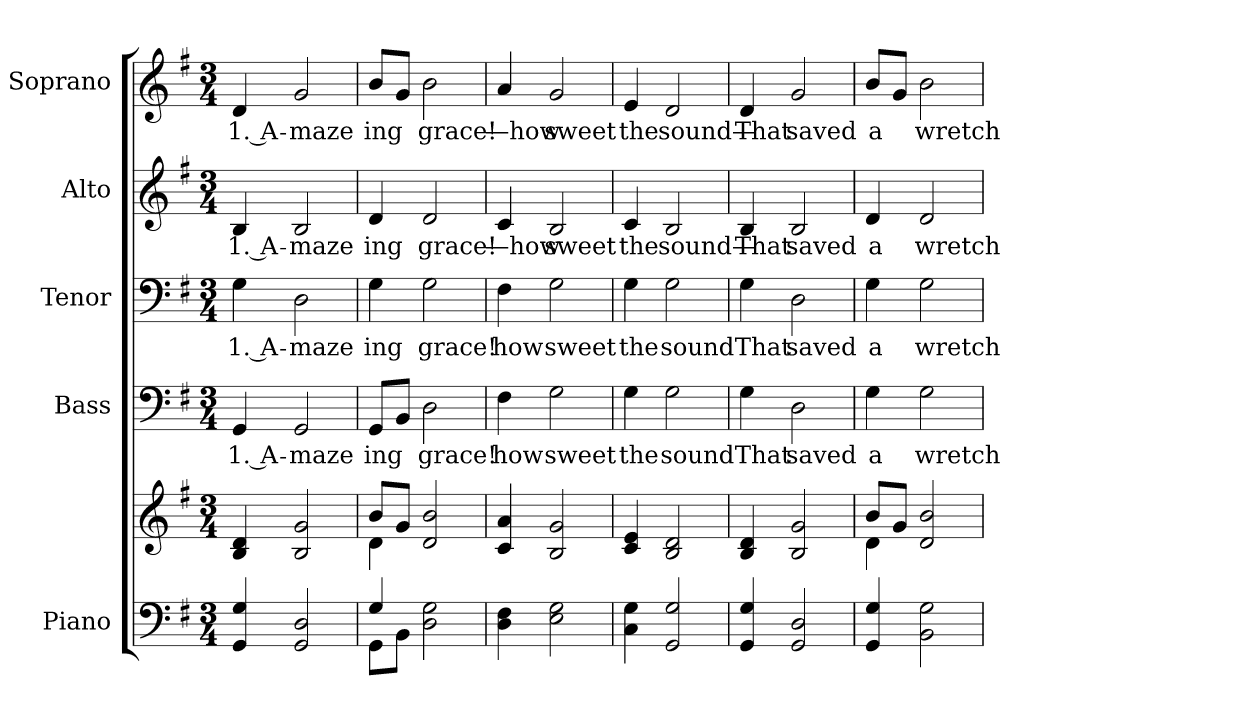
**kern	**kern	**kern	**text	**kern	**text	**kern	**text	**kern	**text
*part5	*part5	*part4	*part4	*part3	*part3	*part2	*part2	*part1	*part1
*staff6	*staff5	*staff4	*staff4	*staff3	*staff3	*staff2	*staff2	*staff1	*staff1
*I"Piano	*	*I"Bass	*	*I"Tenor	*	*I"Alto	*	*I"Soprano	*
*I'Pno.	*	*I'B.	*	*I'T.	*	*I'A.	*	*I'S.	*
!!LO:PB:g=z
*clefF4	*clefG2	*clefF4	*	*clefF4	*	*clefG2	*	*clefG2	*
*k[f#]	*k[f#]	*k[f#]	*	*k[f#]	*	*k[f#]	*	*k[f#]	*
*G:	*G:	*G:	*	*G:	*	*G:	*	*G:	*
*M3/4	*M3/4	*M3/4	*	*M3/4	*	*M3/4	*	*M3/4	*
*MM100	*MM100	*MM100	*	*MM100	*	*MM100	*	*MM100	*
=1	=1	=1	=1	=1	=1	=1	=1	=1	=1
!	!	!	!LO:LY:b:color=#000000	!	!	!	!	!	!
!	!	!	!	!	!LO:LY:b:color=#000000	!	!	!	!
!	!	!	!	!	!	!	!LO:LY:b:color=#000000	!	!
!	!	!	!	!	!	!	!	!	!LO:LY:b:color=#000000
4GGi/ 4Gi	4Bi/ 4di	4GGi/	1. A-	4Gi\	1. A-	4Bi/	1. A-	4di/	1. A-
!	!	!	!LO:LY:b:color=#000000	!	!	!	!	!	!
!	!	!	!	!	!LO:LY:b:color=#000000	!	!	!	!
!	!	!	!	!	!	!	!LO:LY:b:color=#000000	!	!
!	!	!	!	!	!	!	!	!	!LO:LY:b:color=#000000
2GGi/ 2Di	2Bi/ 2gi	2GGi/	-maze	2Di\	-maze	2Bi/	-maze	2gi/	-maze
=2	=2	=2	=2	=2	=2	=2	=2	=2	=2
*^	*^	*	*	*	*	*	*	*	*
!	!	!	!	!	!LO:LY:b:color=#000000	!	!	!	!	!	!
!	!	!	!	!	!	!	!LO:LY:b:color=#000000	!	!	!	!
!	!	!	!	!	!	!	!	!	!LO:LY:b:color=#000000	!	!
!	!	!	!	!	!	!	!	!	!	!	!LO:LY:b:color=#000000
4Gi/	8GGi\L	8bi/L	4di\	8GGi/L	ing	4Gi\	ing	4di/	ing	8bi/L	ing
.	8BBi\J	8gi/J	.	8BBi/J	.	.	.	.	.	8gi/J	.
!	!	!	!	!	!LO:LY:b:color=#000000	!	!	!	!	!	!
!	!	!	!	!	!	!	!LO:LY:b:color=#000000	!	!	!	!
!	!	!	!	!	!	!	!	!	!LO:LY:b:color=#000000	!	!
!	!	!	!	!	!	!	!	!	!	!	!LO:LY:b:color=#000000
2Di\ 2Gi	2ryy	2di/ 2bi	2ryy	2Di\	grace!	2Gi\	grace!	2di/	grace!	2bi\	grace!
*v	*v	*	*	*	*	*	*	*	*	*	*
*	*v	*v	*	*	*	*	*	*	*	*
=3	=3	=3	=3	=3	=3	=3	=3	=3	=3
*^	*^	*	*	*	*	*	*	*	*
!	!	!	!	!	!LO:LY:b:color=#000000	!	!	!	!	!	!
*v	*v	*	*	*	*	*	*	*	*	*	*
*	*v	*v	*	*	*	*	*	*	*	*
*^	*^	*	*	*	*	*	*	*	*
!	!	!	!	!	!	!	!LO:LY:b:color=#000000	!	!	!	!
*v	*v	*	*	*	*	*	*	*	*	*	*
*	*v	*v	*	*	*	*	*	*	*	*
*^	*^	*	*	*	*	*	*	*	*
!	!	!	!	!	!	!	!	!	!LO:LY:b:color=#000000	!	!
*v	*v	*	*	*	*	*	*	*	*	*	*
*	*v	*v	*	*	*	*	*	*	*	*
*^	*^	*	*	*	*	*	*	*	*
!	!	!	!	!	!	!	!	!	!	!	!LO:LY:b:color=#000000
*v	*v	*	*	*	*	*	*	*	*	*	*
*	*v	*v	*	*	*	*	*	*	*	*
4Di\ 4F#i	4ci/ 4ai	4F#i\	how	4F#i\	how	4ci/	—how	4ai/	—how
!	!	!	!LO:LY:b:color=#000000	!	!	!	!	!	!
!	!	!	!	!	!LO:LY:b:color=#000000	!	!	!	!
!	!	!	!	!	!	!	!LO:LY:b:color=#000000	!	!
!	!	!	!	!	!	!	!	!	!LO:LY:b:color=#000000
2Ei\ 2Gi	2Bi/ 2gi	2Gi\	sweet	2Gi\	sweet	2Bi/	sweet	2gi/	sweet
=4	=4	=4	=4	=4	=4	=4	=4	=4	=4
!	!	!	!LO:LY:b:color=#000000	!	!	!	!	!	!
!	!	!	!	!	!LO:LY:b:color=#000000	!	!	!	!
!	!	!	!	!	!	!	!LO:LY:b:color=#000000	!	!
!	!	!	!	!	!	!	!	!	!LO:LY:b:color=#000000
4Ci\ 4Gi	4ci/ 4ei	4Gi\	the	4Gi\	the	4ci/	the	4ei/	the
!	!	!	!LO:LY:b:color=#000000	!	!	!	!	!	!
!	!	!	!	!	!LO:LY:b:color=#000000	!	!	!	!
!	!	!	!	!	!	!	!LO:LY:b:color=#000000	!	!
!	!	!	!	!	!	!	!	!	!LO:LY:b:color=#000000
2GGi/ 2Gi	2Bi/ 2di	2Gi\	sound	2Gi\	sound	2Bi/	sound—	2di/	sound—
!!LO:PB:g=z
=5	=5	=5	=5	=5	=5	=5	=5	=5	=5
!	!	!	!LO:LY:b:color=#000000	!	!	!	!	!	!
!	!	!	!	!	!LO:LY:b:color=#000000	!	!	!	!
!	!	!	!	!	!	!	!LO:LY:b:color=#000000	!	!
!	!	!	!	!	!	!	!	!	!LO:LY:b:color=#000000
4GGi/ 4Gi	4Bi/ 4di	4Gi\	That	4Gi\	That	4Bi/	That	4di/	That
!	!	!	!LO:LY:b:color=#000000	!	!	!	!	!	!
!	!	!	!	!	!LO:LY:b:color=#000000	!	!	!	!
!	!	!	!	!	!	!	!LO:LY:b:color=#000000	!	!
!	!	!	!	!	!	!	!	!	!LO:LY:b:color=#000000
2GGi/ 2Di	2Bi/ 2gi	2Di\	saved	2Di\	saved	2Bi/	saved	2gi/	saved
=6	=6	=6	=6	=6	=6	=6	=6	=6	=6
*	*^	*	*	*	*	*	*	*	*
!	!	!	!	!LO:LY:b:color=#000000	!	!	!	!	!	!
!	!	!	!	!	!	!LO:LY:b:color=#000000	!	!	!	!
!	!	!	!	!	!	!	!	!LO:LY:b:color=#000000	!	!
!	!	!	!	!	!	!	!	!	!	!LO:LY:b:color=#000000
4GGi/ 4Gi	8bi/L	4di\	4Gi\	a	4Gi\	a	4di/	a	8bi/L	a
.	8gi/J	.	.	.	.	.	.	.	8gi/J	.
!	!	!	!	!LO:LY:b:color=#000000	!	!	!	!	!	!
!	!	!	!	!	!	!LO:LY:b:color=#000000	!	!	!	!
!	!	!	!	!	!	!	!	!LO:LY:b:color=#000000	!	!
!	!	!	!	!	!	!	!	!	!	!LO:LY:b:color=#000000
2BBi\ 2Gi	2di/ 2bi	2ryy	2Gi\	wretch	2Gi\	wretch	2di/	wretch	2bi\	wretch
*	*v	*v	*	*	*	*	*	*	*	*
=	=	=	=	=	=	=	=	=	=
*-	*-	*-	*-	*-	*-	*-	*-	*-	*-
